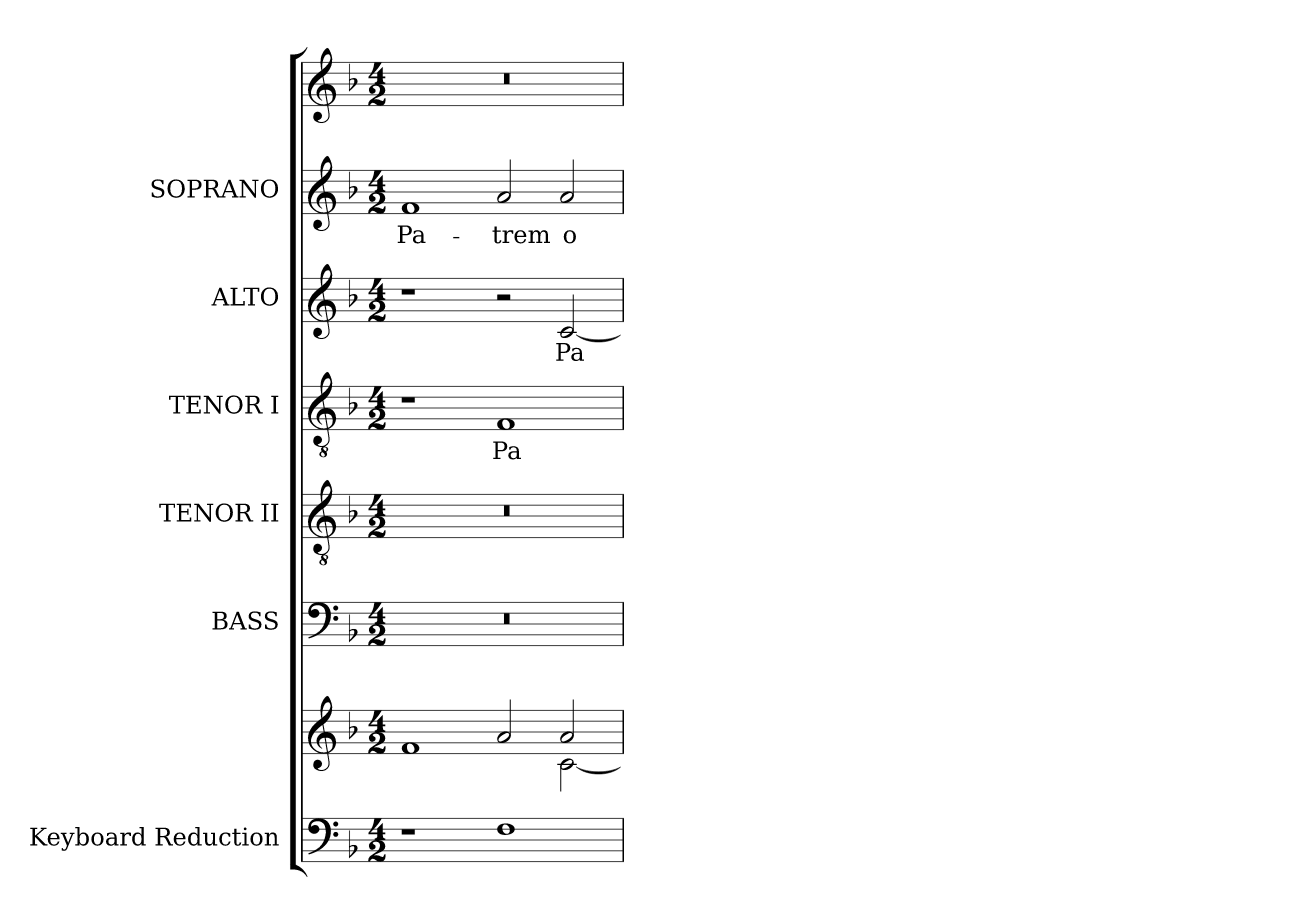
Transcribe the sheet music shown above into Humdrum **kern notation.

**kern	**kern	**kern	**kern	**kern	**text	**kern	**text	**kern	**text	**kern
*part7	*part7	*part6	*part5	*part4	*part4	*part3	*part3	*part2	*part2	*part1
*staff8	*staff7	*staff6	*staff5	*staff4	*staff4	*staff3	*staff3	*staff2	*staff2	*staff1
*I"Keyboard Reduction	*	*I"BASS	*I"TENOR II	*I"TENOR I	*	*I"ALTO	*	*I"SOPRANO	*	*
*I'Reduc.	*	*I'B.	*I'T. II	*I'T. I	*	*I'A.	*	*I'S.	*	*
!!LO:LB:g=z
*clefF4	*clefG2	*clefF4	*clefGv2	*clefGv2	*	*clefG2	*	*clefG2	*	*clefG2
*	*	*	*ITrd7c12	*ITrd7c12	*	*	*	*	*	*
*k[b-]	*k[b-]	*k[b-]	*k[b-]	*k[b-]	*	*k[b-]	*	*k[b-]	*	*k[b-]
*F:	*F:	*F:	*F:	*F:	*	*F:	*	*F:	*	*F:
*M4/2	*M4/2	*M4/2	*M4/2	*M4/2	*	*M4/2	*	*M4/2	*	*M4/2
=1	=1	=1	=1	=1	=1	=1	=1	=1	=1	=1
*	*^	*	*	*	*	*	*	*	*	*
!	!	!	!LO:N:vis=1	!LO:N:vis=1	!	!	!	!	!	!	!
!	!	!	!	!	!	!	!	!	!	!LO:LY:b:color=#000000	!LO:N:vis=1
1r	1fi	1ryy	0r	0r	1r	.	1r	.	1fi	Pa-	0r
!	!	!	!	!	!	!LO:LY:b:color=#000000	!	!	!	!	!
!	!	!	!	!	!	!	!	!	!	!LO:LY:b:color=#000000	!
1Fi	2ai/	2ryy	.	.	1FFi	Pa-	2r	.	2ai/	-trem	.
!	!	!	!	!	!	!	!	!LO:LY:b:color=#000000	!	!	!
!	!	!	!	!	!	!	!	!	!	!LO:LY:b:color=#000000	!
.	2ai/	[2ci\	.	.	.	.	[2ci/	Pa-	2ai/	o-	.
*	*v	*v	*	*	*	*	*	*	*	*	*
=	=	=	=	=	=	=	=	=	=	=
*-	*-	*-	*-	*-	*-	*-	*-	*-	*-	*-
